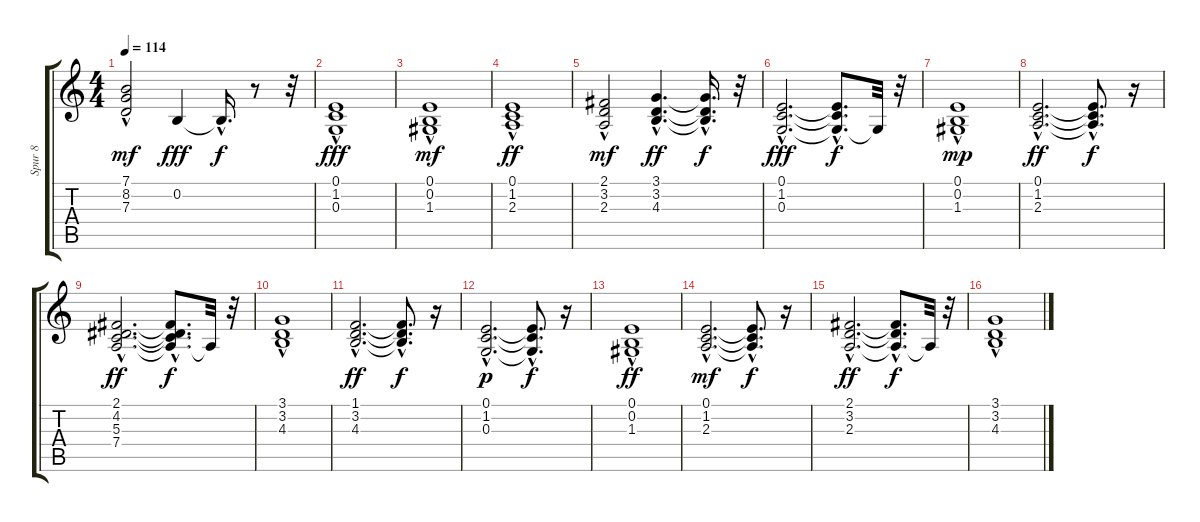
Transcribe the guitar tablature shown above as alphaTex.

\track ("Spur 8" "Spur 8") {instrument fx8scifi}
\staff {score tabs}
\tuning (E4 B3 G3 D3 A2 E2) {hide}
\ts (4 4)
\tempo 114
\clef g2
\ks c
(7.1{hac} 8.2{hac} 7.3{hac}).2{dy mf} 0.2.4{dy fff} 0.2{hac t}.16{d dy f} r.8 r.32 |
(0.1{hac} 1.2{hac} 0.3).1{dy fff} |
(0.1{hac} 0.2{hac} 1.3).1{dy mf} |
(0.1 1.2 2.3{hac}).1{dy ff} |
(2.1{hac} 3.2{hac} 2.3).2{dy mf} (3.1{hac} 3.2{hac} 4.3{hac}).4{d dy ff} (3.1{hac t} 3.2{hac t} 4.3{t}).16{d dy f} r.32 |
(0.1{hac} 1.2{hac} 0.3{hac}).2{d dy fff} (0.1{hac t} 1.2{t} 0.3{hac t}).8{d dy f} 0.3{t}.32 r.32 |
(0.1{hac} 0.2{hac} 1.3).1{dy mp} |
(0.1{hac} 1.2{hac} 2.3{hac}).2{d dy ff} (0.1{t} 1.2{hac t} 2.3{t}).8{d dy f} r.16 |
(2.1{hac} 4.2{hac} 5.3{hac} 7.4{hac}).2{d dy ff} (2.1{t} 4.2{hac t} 5.3{t} 7.4{hac t}).8{d dy f} 7.4{t}.32 r.32 |
(3.1{hac} 3.2 4.3{hac}).1 |
(1.1{hac} 3.2{hac} 4.3{hac}).2{d dy ff} (1.1{hac t} 3.2{hac t} 4.3{hac t}).8{d dy f} r.16 |
(0.1{hac} 1.2{hac} 0.3{hac}).2{d dy p} (0.1{hac t} 1.2{hac t} 0.3{hac t}).8{d dy f} r.16 |
(0.1{hac} 0.2{hac} 1.3).1{dy ff} |
(0.1{hac} 1.2{hac} 2.3{hac}).2{d dy mf} (0.1{hac t} 1.2{t} 2.3{t}).8{d dy f} r.16 |
(2.1{hac} 3.2{hac} 2.3{hac}).2{d dy ff} (2.1{t} 3.2{t} 2.3{hac t}).8{d dy f} 2.3{t}.32 r.32 |
(3.1{hac} 3.2{hac} 4.3).1
